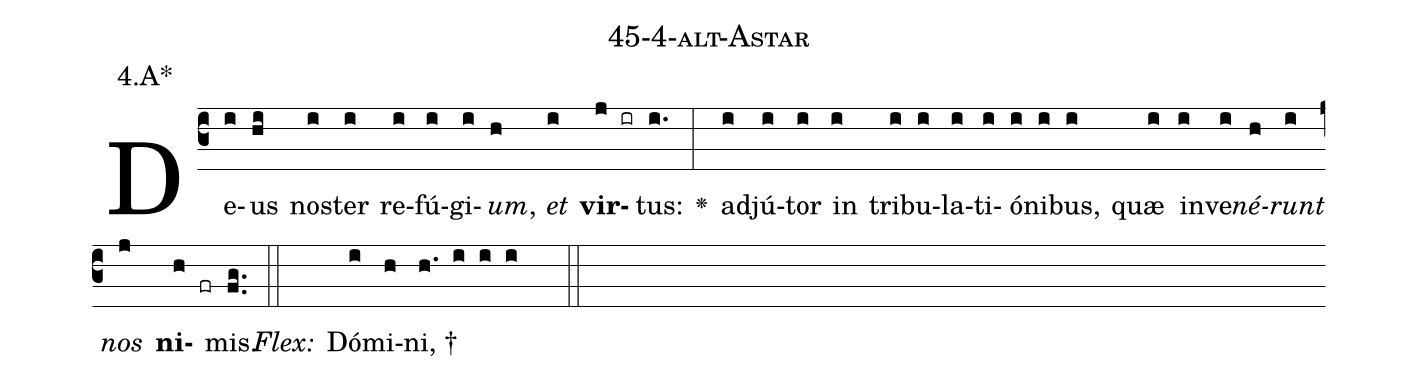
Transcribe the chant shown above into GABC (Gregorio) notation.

name: 45-4-alt-Astar;
annotation: 4.A*;
%%
(c3)De(i)us(hi) nos(i)ter(i) re(i)fú(i)gi(i)<i>um</i>,(h) <i>et</i>(i) <b>vir</b>(j ir)tus:(i.) <v>\greheightstar</v>(:) ad(i)jú(i)tor(i) in(i) tri(i)bu(i)la(i)ti(i)ó(i)ni(i)bus,(i) quæ(i) in(i)ve(i)<i>né</i>(h)<i>runt</i>(i) <i>nos</i>(j) <b>ni</b>(h fr)mis.(fg..) (::)
<i>Flex:</i>()  Dó(i)mi(h)ni, †(h. i i i  ::)

%E(i) u(h) o(i) u(j) a(h) e.(fg..) (::)
